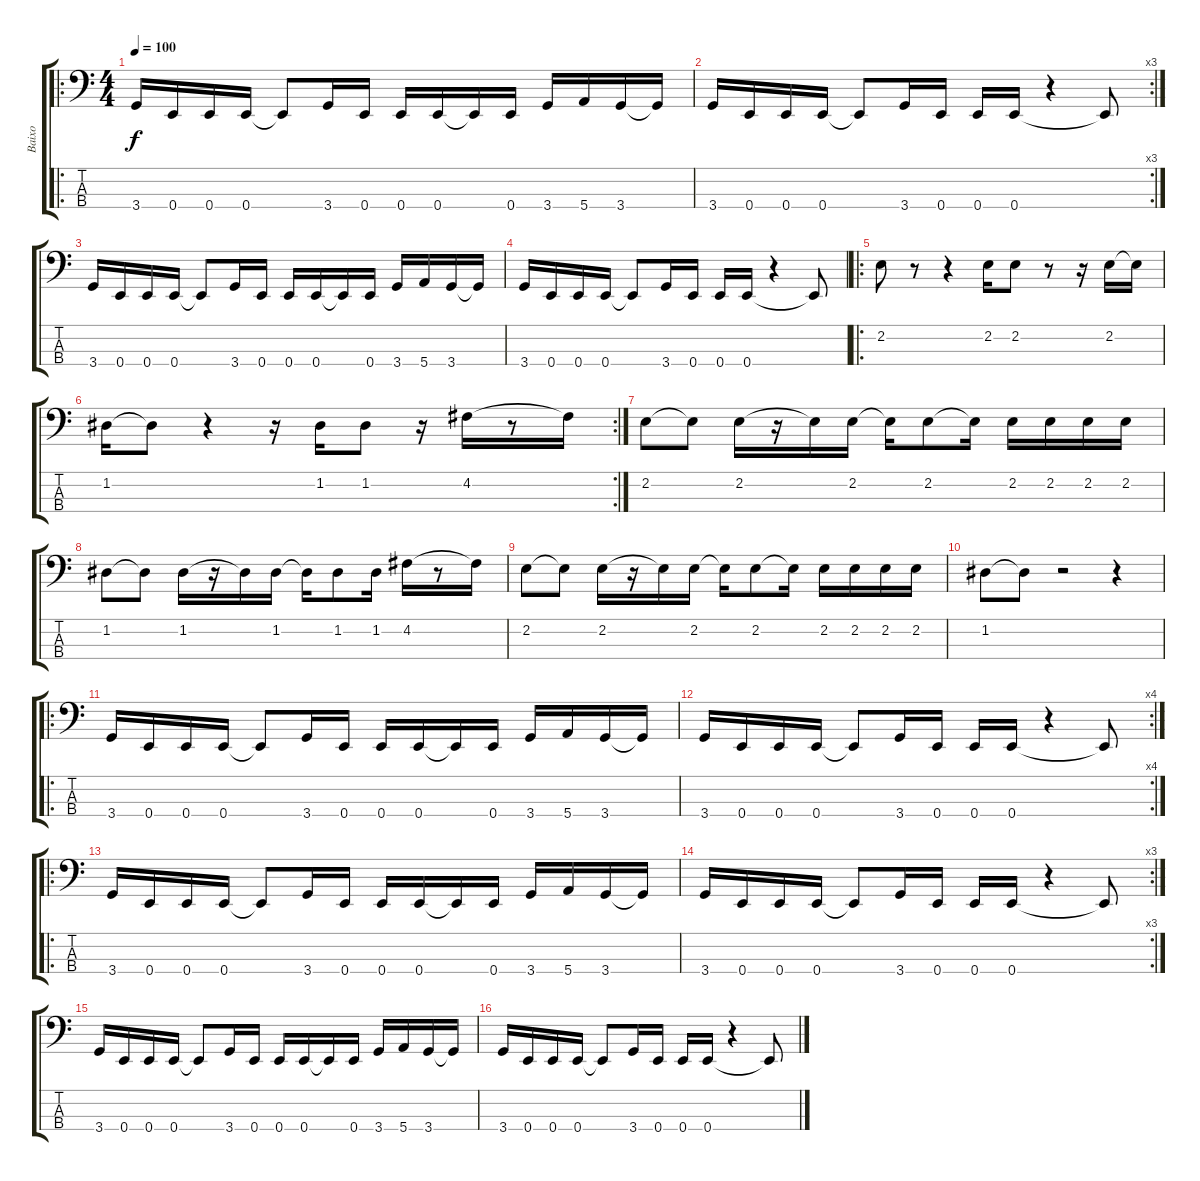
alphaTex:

\track ("Baixo" "Baixo") {instrument synthbass2}
\staff {score tabs}
\tuning (G2 D2 A1 E1) {hide}
\ro
\ts (4 4)
\tempo 100
\clef f4
\ks c
3.4.16{dy f} 0.4.16 0.4.16 0.4.16 0.4{t}.8 3.4.16 0.4.16 0.4.16 0.4.16 0.4{t}.16 0.4.16 3.4.16 5.4.16 3.4.16 3.4{t}.16 |
\rc 3
3.4.16 0.4.16 0.4.16 0.4.16 0.4{t}.8 3.4.16 0.4.16 0.4.16 0.4.16 r.4 0.4{t}.8 |
3.4.16 0.4.16 0.4.16 0.4.16 0.4{t}.8 3.4.16 0.4.16 0.4.16 0.4.16 0.4{t}.16 0.4.16 3.4.16 5.4.16 3.4.16 3.4{t}.16 |
3.4.16 0.4.16 0.4.16 0.4.16 0.4{t}.8 3.4.16 0.4.16 0.4.16 0.4.16 r.4 0.4{t}.8 |
\ro
2.2.8 r.8 r.4 2.2.16 2.2.8 r.8 r.16 2.2.16 2.2{t}.16 |
\rc 2
1.2.16 1.2{t}.8 r.4 r.16 1.2.16 1.2.8 r.16 4.2.16 r.8 4.2{t}.16 |
2.2.8 2.2{t}.8 2.2.16 r.16 2.2{t}.16 2.2.16 2.2{t}.16 2.2.8 2.2{t}.16 2.2.16 2.2.16 2.2.16 2.2.16 |
1.2.8 1.2{t}.8 1.2.16 r.16 1.2{t}.16 1.2.16 1.2{t}.16 1.2.8 1.2.16 4.2.16 r.8 4.2{t}.16 |
2.2.8 2.2{t}.8 2.2.16 r.16 2.2{t}.16 2.2.16 2.2{t}.16 2.2.8 2.2{t}.16 2.2.16 2.2.16 2.2.16 2.2.16 |
1.2.8 1.2{t}.8 r.2 r.4 |
\ro
3.4.16 0.4.16 0.4.16 0.4.16 0.4{t}.8 3.4.16 0.4.16 0.4.16 0.4.16 0.4{t}.16 0.4.16 3.4.16 5.4.16 3.4.16 3.4{t}.16 |
\rc 4
3.4.16 0.4.16 0.4.16 0.4.16 0.4{t}.8 3.4.16 0.4.16 0.4.16 0.4.16 r.4 0.4{t}.8 |
\ro
3.4.16 0.4.16 0.4.16 0.4.16 0.4{t}.8 3.4.16 0.4.16 0.4.16 0.4.16 0.4{t}.16 0.4.16 3.4.16 5.4.16 3.4.16 3.4{t}.16 |
\rc 3
3.4.16 0.4.16 0.4.16 0.4.16 0.4{t}.8 3.4.16 0.4.16 0.4.16 0.4.16 r.4 0.4{t}.8 |
3.4.16 0.4.16 0.4.16 0.4.16 0.4{t}.8 3.4.16 0.4.16 0.4.16 0.4.16 0.4{t}.16 0.4.16 3.4.16 5.4.16 3.4.16 3.4{t}.16 |
3.4.16 0.4.16 0.4.16 0.4.16 0.4{t}.8 3.4.16 0.4.16 0.4.16 0.4.16 r.4 0.4{t}.8
